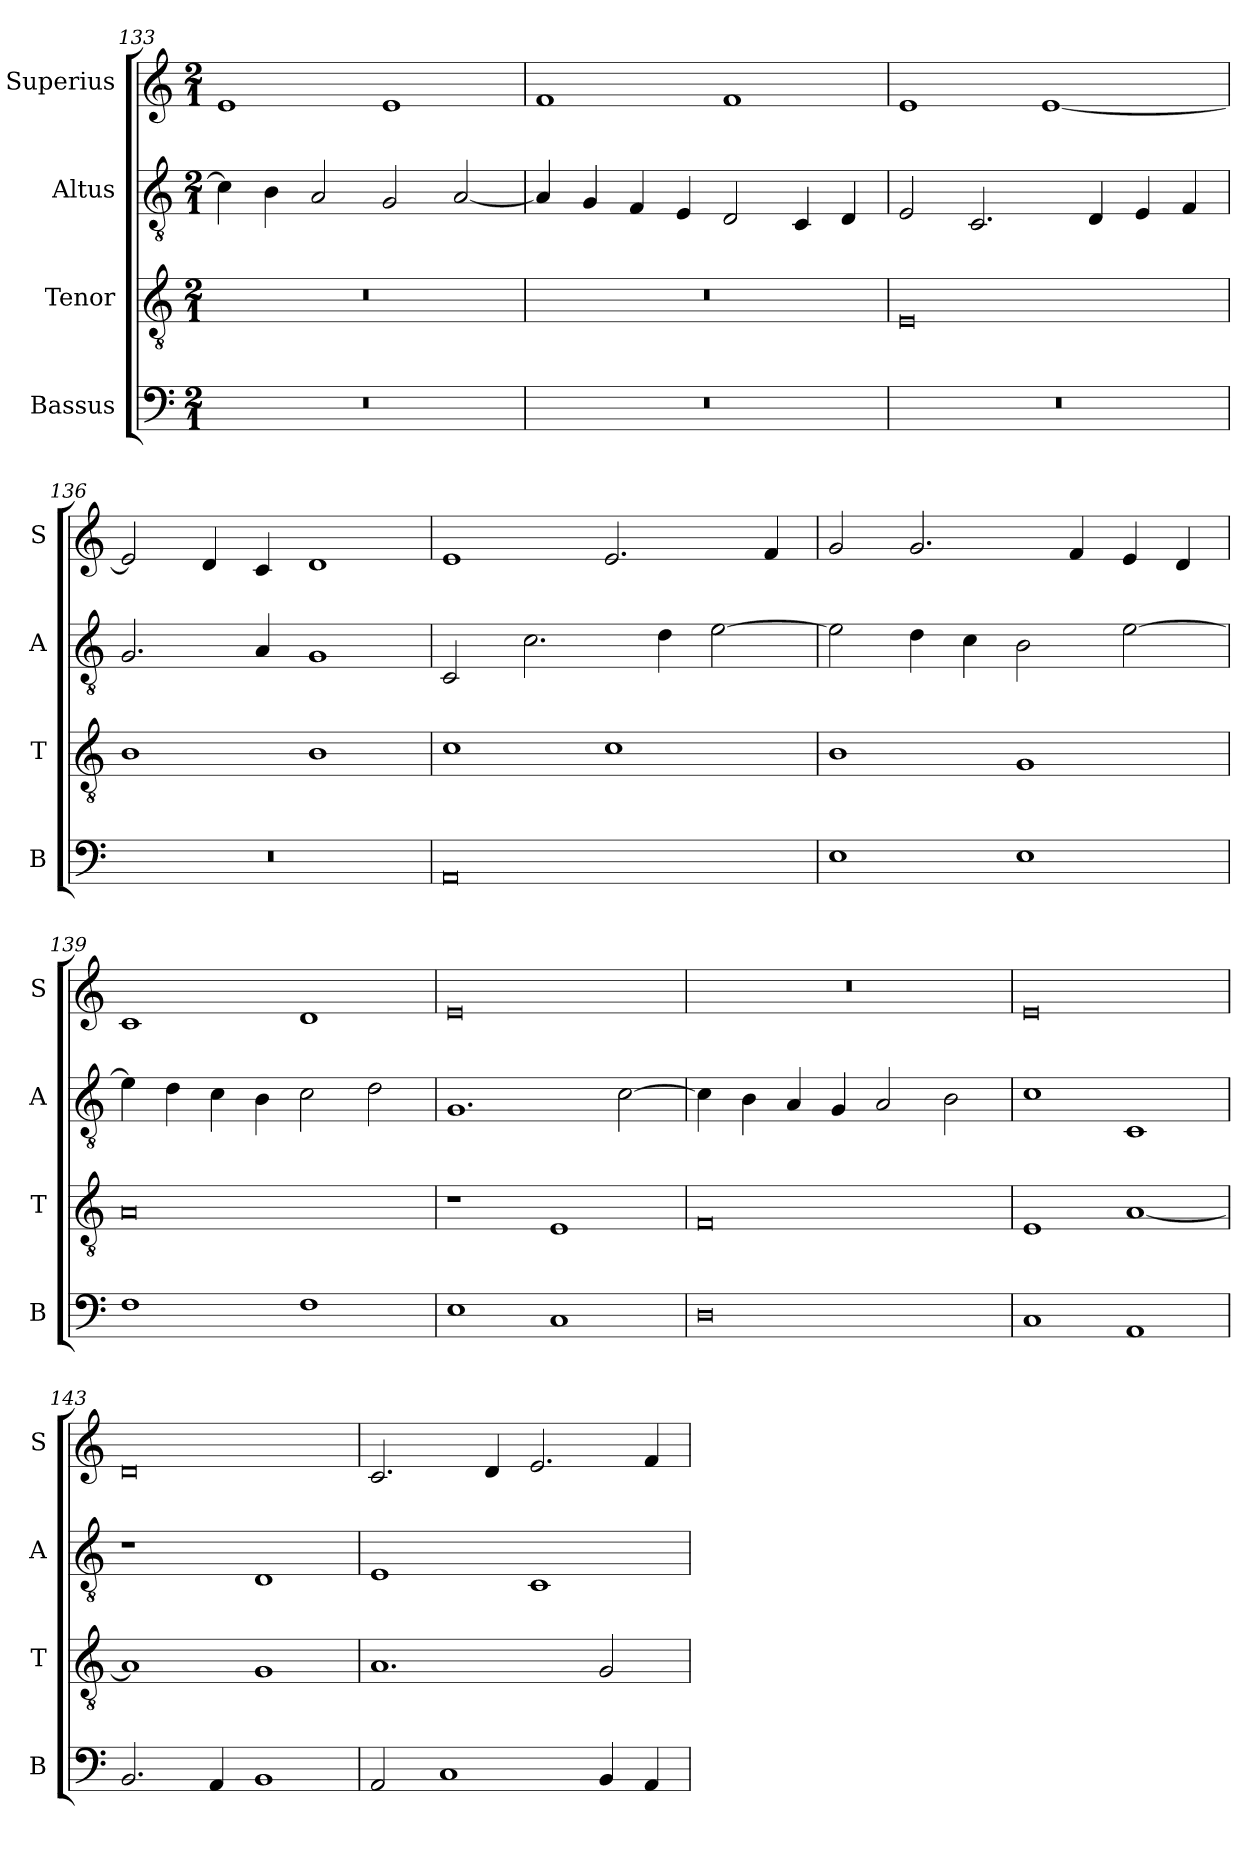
**kern	**kern	**kern	**kern
*part4	*part3	*part2	*part1
*staff4	*staff3	*staff2	*staff1
*I"Bassus	*I"Tenor	*I"Altus	*I"Superius
*I'B	*I'T	*I'A	*I'S
*clefF4	*clefGv2	*clefGv2	*clefG2
*k[]	*k[]	*k[]	*k[]
*M2/1	*M2/1	*M2/1	*M2/1
=133	=133	=133	=133
0r	0r	4c\]	1e
.	.	4B\	.
.	.	2A/	.
.	.	2G/	1e
.	.	[2A/	.
=134	=134	=134	=134
0r	0r	4A/]	1f
.	.	4G/	.
.	.	4F/	.
.	.	4E/	.
.	.	2D/	1f
.	.	4C/	.
.	.	4D/	.
=135	=135	=135	=135
0r	0E	2E/	1e
.	.	2.C/	.
.	.	.	[1e
.	.	4D/	.
.	.	4E/	.
.	.	4F/	.
=136	=136	=136	=136
0r	1B	2.G/	2e/]
.	.	.	4d/
.	.	4A/	4c/
.	1B	1G	1d
=137	=137	=137	=137
0AA	1c	2C/	1e
.	.	2.c\	.
.	1c	.	2.e/
.	.	4d\	.
.	.	[2e\	.
.	.	.	4f/
=138	=138	=138	=138
1E	1B	2e\]	2g/
.	.	4d\	2.g/
.	.	4c\	.
1E	1G	2B\	.
.	.	.	4f/
.	.	[2e\	4e/
.	.	.	4d/
=139	=139	=139	=139
1F	0A	4e\]	1c
.	.	4d\	.
.	.	4c\	.
.	.	4B\	.
1F	.	2c\	1d
.	.	2d\	.
=140	=140	=140	=140
1E	1r	1.G	0e
1C	1E	.	.
.	.	[2c\	.
=141	=141	=141	=141
0D	0F	4c\]	0r
.	.	4B\	.
.	.	4A/	.
.	.	4G/	.
.	.	2A/	.
.	.	2B\	.
=142	=142	=142	=142
1C	1E	1c	0e
1AA	[1A	1C	.
=143	=143	=143	=143
2.BB/	1A]	1r	0d
4AA/	.	.	.
1BB	1G	1D	.
=144	=144	=144	=144
2AA/	1.A	1E	2.c/
1C	.	.	.
.	.	.	4d/
.	.	1C	2.e/
4BB/	2G/	.	.
4AA/	.	.	4f/
=	=	=	=
*-	*-	*-	*-
